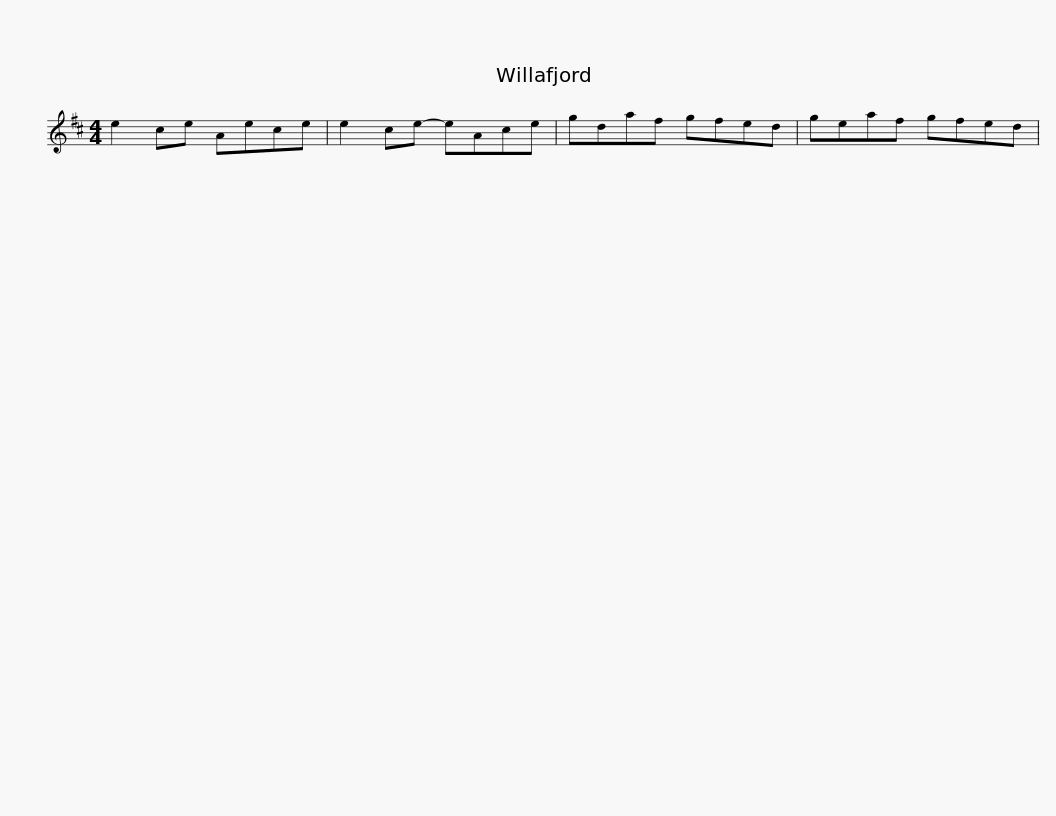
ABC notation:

X:1
%%score ( 1 2 )
L:1/8
M:4/4
I:linebreak $
K:D
V:1 treble
V:2 treble
V:1
 e2 ce Aece | x8 | gdaf gfed | x8 | %4
V:2
 x8 | e2 ce- eAce | x8 | geaf gfed | %4
